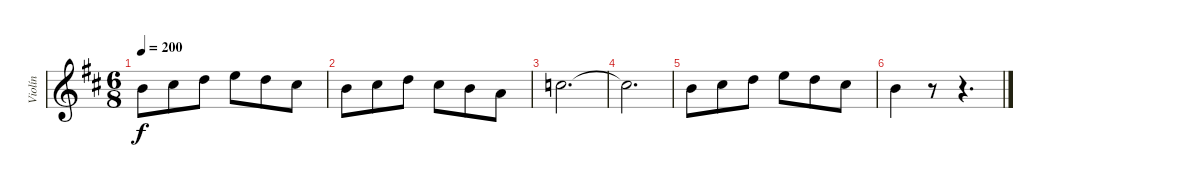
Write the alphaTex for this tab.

\track ("Violín" "Violín") {instrument violin}
\staff {score}
\tuning (E5 A4 D4 G3) {hide}
\ts (6 8)
\tempo 200
\clef g2
\ks bminor
2.2.8{dy f} 4.2.8 5.2.8 0.1.8 5.2.8 4.2.8 |
2.2.8 4.2.8 5.2.8 4.2.8 2.2.8 0.2.8 |
3.2.2{d} |
3.2{t}.2{d} |
2.2.8 4.2.8 5.2.8 0.1.8 5.2.8 4.2.8 |
2.2.4 r.8 r.4{d}
